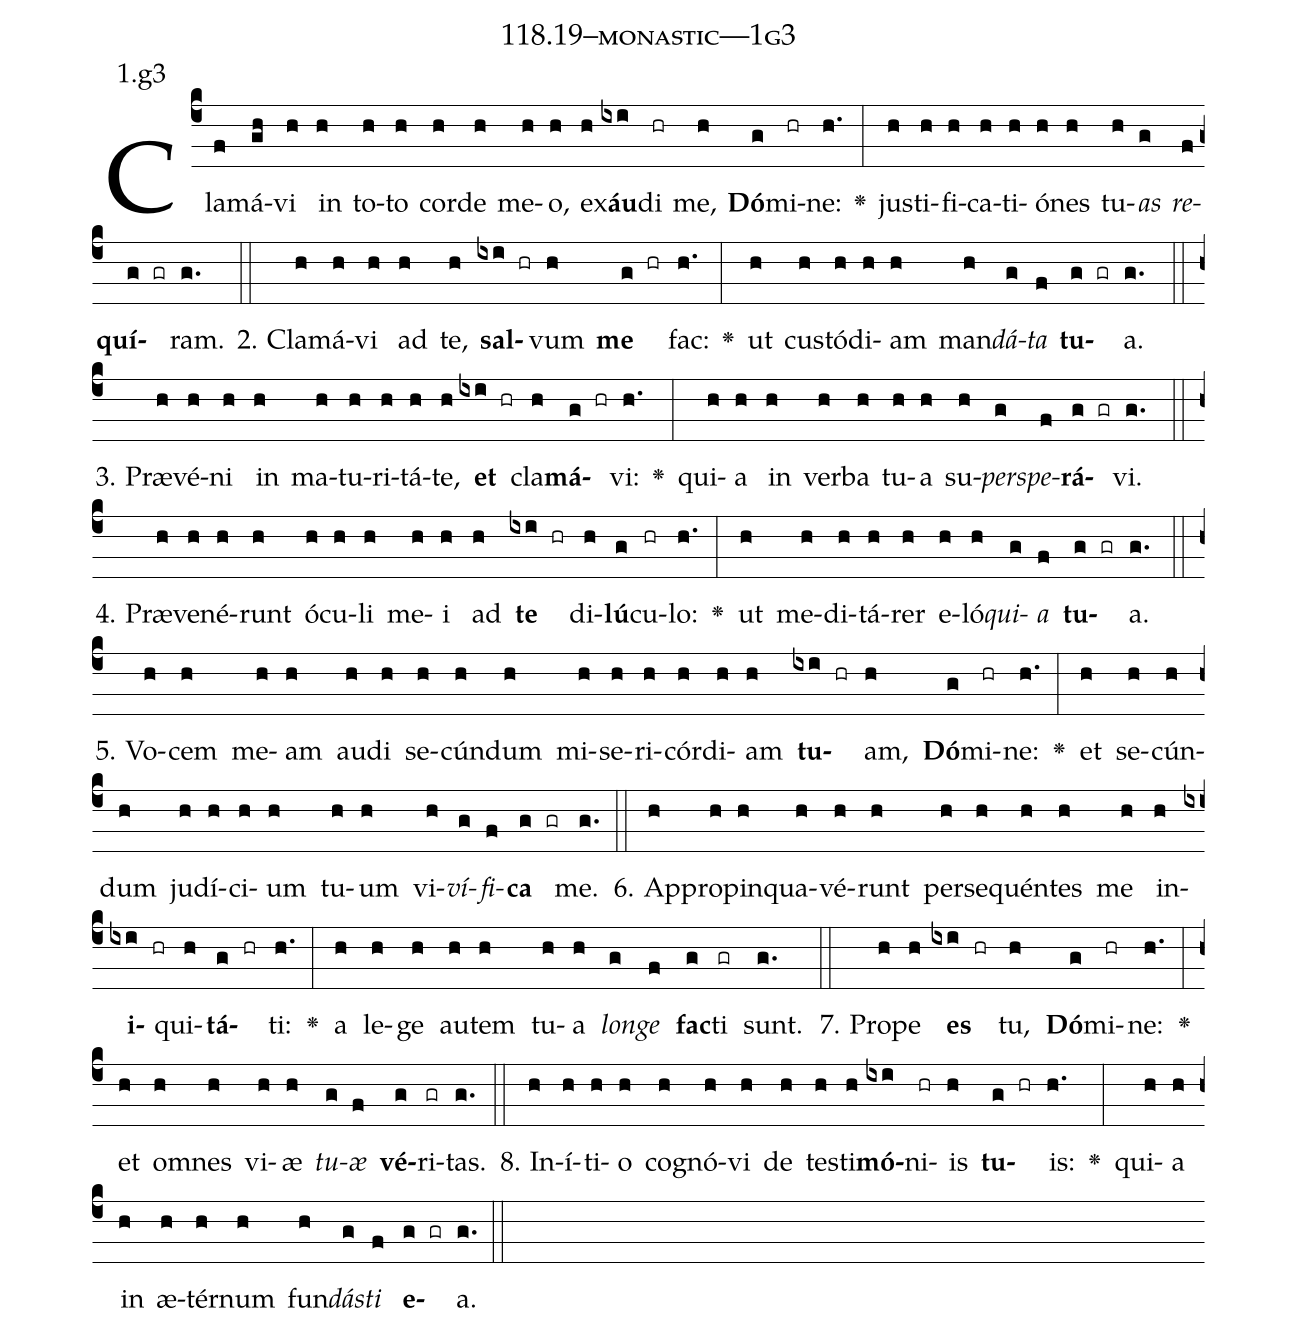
name: 118.19--monastic---1g3;
annotation: 1.g3;
%%
(c4)Cla(f)má(gh)vi(h) in(h) to(h)to(h) cor(h)de(h) me(h)o,(h) ex(h)<b>áu</b>(ixi)di(hr) me,(h) <b>Dó</b>(g)mi(hr)ne:(h.) <v>\greheightstar</v>(:) jus(h)ti(h)fi(h)ca(h)ti(h)ó(h)nes(h) tu(h)<i>as</i>(g) <i>re</i>(f)<b>quí</b>(g gr)ram.(g.) (::)
2. Cla(h)má(h)vi(h) ad(h) te,(h) <b>sal</b>(ixi hr)vum(h) <b>me</b>(g hr) fac:(h.) <v>\greheightstar</v>(:) ut(h) cus(h)tó(h)di(h)am(h) man(h)<i>dá</i>(g)<i>ta</i>(f) <b>tu</b>(g gr)a.(g.) (::)
3. Præ(h)vé(h)ni(h) in(h) ma(h)tu(h)ri(h)tá(h)te,(h) <b>et</b>(ixi hr) cla(h)<b>má</b>(g hr)vi:(h.) <v>\greheightstar</v>(:) qui(h)a(h) in(h) ver(h)ba(h) tu(h)a(h) su(h)<i>per</i>(g)<i>spe</i>(f)<b>rá</b>(g gr)vi.(g.) (::)
4. Præ(h)ve(h)né(h)runt(h) ó(h)cu(h)li(h) me(h)i(h) ad(h) <b>te</b>(ixi hr) di(h)<b>lú</b>(g)cu(hr)lo:(h.) <v>\greheightstar</v>(:) ut(h) me(h)di(h)tá(h)rer(h) e(h)ló(h)<i>qui</i>(g)<i>a</i>(f) <b>tu</b>(g gr)a.(g.) (::)
5. Vo(h)cem(h) me(h)am(h) au(h)di(h) se(h)cún(h)dum(h) mi(h)se(h)ri(h)cór(h)di(h)am(h) <b>tu</b>(ixi hr)am,(h) <b>Dó</b>(g)mi(hr)ne:(h.) <v>\greheightstar</v>(:) et(h) se(h)cún(h)dum(h) ju(h)dí(h)ci(h)um(h) tu(h)um(h) vi(h)<i>ví</i>(g)<i>fi</i>(f)<b>ca</b>(g gr) me.(g.) (::)
6. Ap(h)pro(h)pin(h)qua(h)vé(h)runt(h) per(h)se(h)quén(h)tes(h) me(h) in(h)<b>i</b>(ixi hr)qui(h)<b>tá</b>(g hr)ti:(h.) <v>\greheightstar</v>(:) a(h) le(h)ge(h) au(h)tem(h) tu(h)a(h) <i>lon</i>(g)<i>ge</i>(f) <b>fac</b>(g)ti(gr) sunt.(g.) (::)
7. Pro(h)pe(h) <b>es</b>(ixi hr) tu,(h) <b>Dó</b>(g)mi(hr)ne:(h.) <v>\greheightstar</v>(:) et(h) om(h)nes(h) vi(h)æ(h) <i>tu</i>(g)<i>æ</i>(f) <b>vé</b>(g)ri(gr)tas.(g.) (::)
8. In(h)í(h)ti(h)o(h) co(h)gnó(h)vi(h) de(h) tes(h)ti(h)<b>mó</b>(ixi)ni(hr)is(h) <b>tu</b>(g hr)is:(h.) <v>\greheightstar</v>(:) qui(h)a(h) in(h) æ(h)tér(h)num(h) fun(h)<i>dás</i>(g)<i>ti</i>(f) <b>e</b>(g gr)a.(g.) (::)
